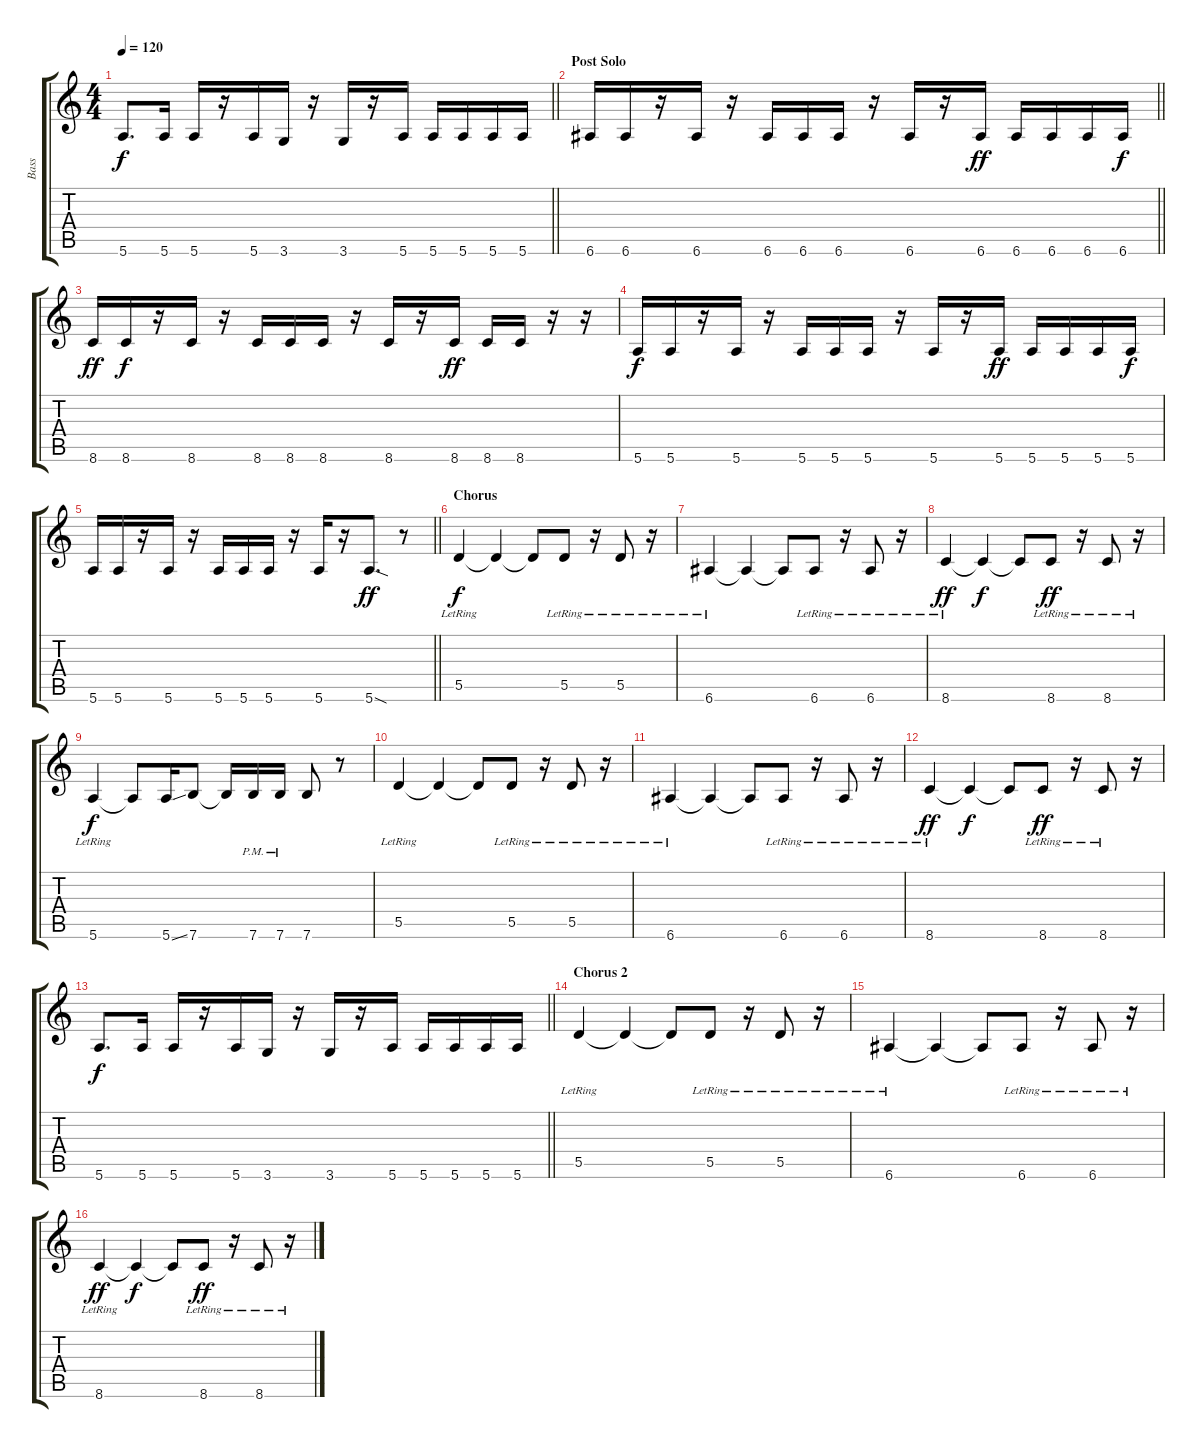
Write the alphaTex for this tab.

\track ("Bass" "Bass") {instrument electricbassfinger}
\staff {score tabs}
\tuning (E4 B3 G3 D3 A2 E2) {hide}
\ts (4 4)
\tempo 120
\clef g2
\barLineRight lightlight
\ks c
5.6.8{d dy f} 5.6.16 5.6.16 r.16 5.6.16 3.6.16 r.16 3.6.16 r.16 5.6.16 5.6.16 5.6.16 5.6.16 5.6.16 |
\section ("" "Post Solo")
\barLineRight lightlight
6.6.16{volume 8} 6.6.16 r.16 6.6.16 r.16 6.6.16 6.6.16 6.6.16 r.16 6.6.16 r.16 6.6.16{dy ff} 6.6.16 6.6.16 6.6.16 6.6.16{dy f} |
8.6.16{dy ff} 8.6.16{dy f} r.16 8.6.16 r.16 8.6.16 8.6.16 8.6.16 r.16 8.6.16 r.16 8.6.16{dy ff} 8.6.16 8.6.16 r.16 r.16 |
5.6.16{dy f} 5.6.16 r.16 5.6.16 r.16 5.6.16 5.6.16 5.6.16 r.16 5.6.16 r.16 5.6.16{dy ff} 5.6.16 5.6.16 5.6.16 5.6.16{dy f} |
\barLineRight lightlight
5.6.16 5.6.16 r.16 5.6.16 r.16 5.6.16 5.6.16 5.6.16 r.16 5.6.16 r.16 5.6{sod}.8{d dy ff} r.8 |
\section ("" "Chorus")
5.5{lr}.4{dy f} 5.5{t}.4 5.5{t}.8 5.5{lr}.8 r.16 5.5{lr}.8 r.16 |
6.6{lr}.4 6.6{t}.4 6.6{t}.8 6.6{lr}.8 r.16 6.6{lr}.8 r.16 |
8.6{lr}.4{dy ff} 8.6{t}.4{dy f} 8.6{t}.8 8.6{lr}.8{dy ff} r.16 8.6{lr}.8 r.16 |
5.6{lr}.4{dy f} 5.6{t}.8 5.6{ss}.16 7.6.8 7.6{t}.16 7.6{pm}.16 7.6{pm}.16 7.6.8 r.8 |
5.5{lr}.4 5.5{t}.4 5.5{t}.8 5.5{lr}.8 r.16 5.5{lr}.8 r.16 |
6.6{lr}.4 6.6{t}.4 6.6{t}.8 6.6{lr}.8 r.16 6.6{lr}.8 r.16 |
8.6{lr}.4{dy ff} 8.6{t}.4{dy f} 8.6{t}.8 8.6{lr}.8{dy ff} r.16 8.6{lr}.8 r.16 |
\barLineRight lightlight
5.6.8{d dy f} 5.6.16 5.6.16 r.16 5.6.16 3.6.16 r.16 3.6.16 r.16 5.6.16 5.6.16 5.6.16 5.6.16 5.6.16 |
\section ("" "Chorus 2")
5.5{lr}.4 5.5{t}.4 5.5{t}.8 5.5{lr}.8 r.16 5.5{lr}.8 r.16 |
6.6{lr}.4 6.6{t}.4 6.6{t}.8 6.6{lr}.8 r.16 6.6{lr}.8 r.16 |
8.6{lr}.4{dy ff} 8.6{t}.4{dy f} 8.6{t}.8 8.6{lr}.8{dy ff} r.16 8.6{lr}.8 r.16
